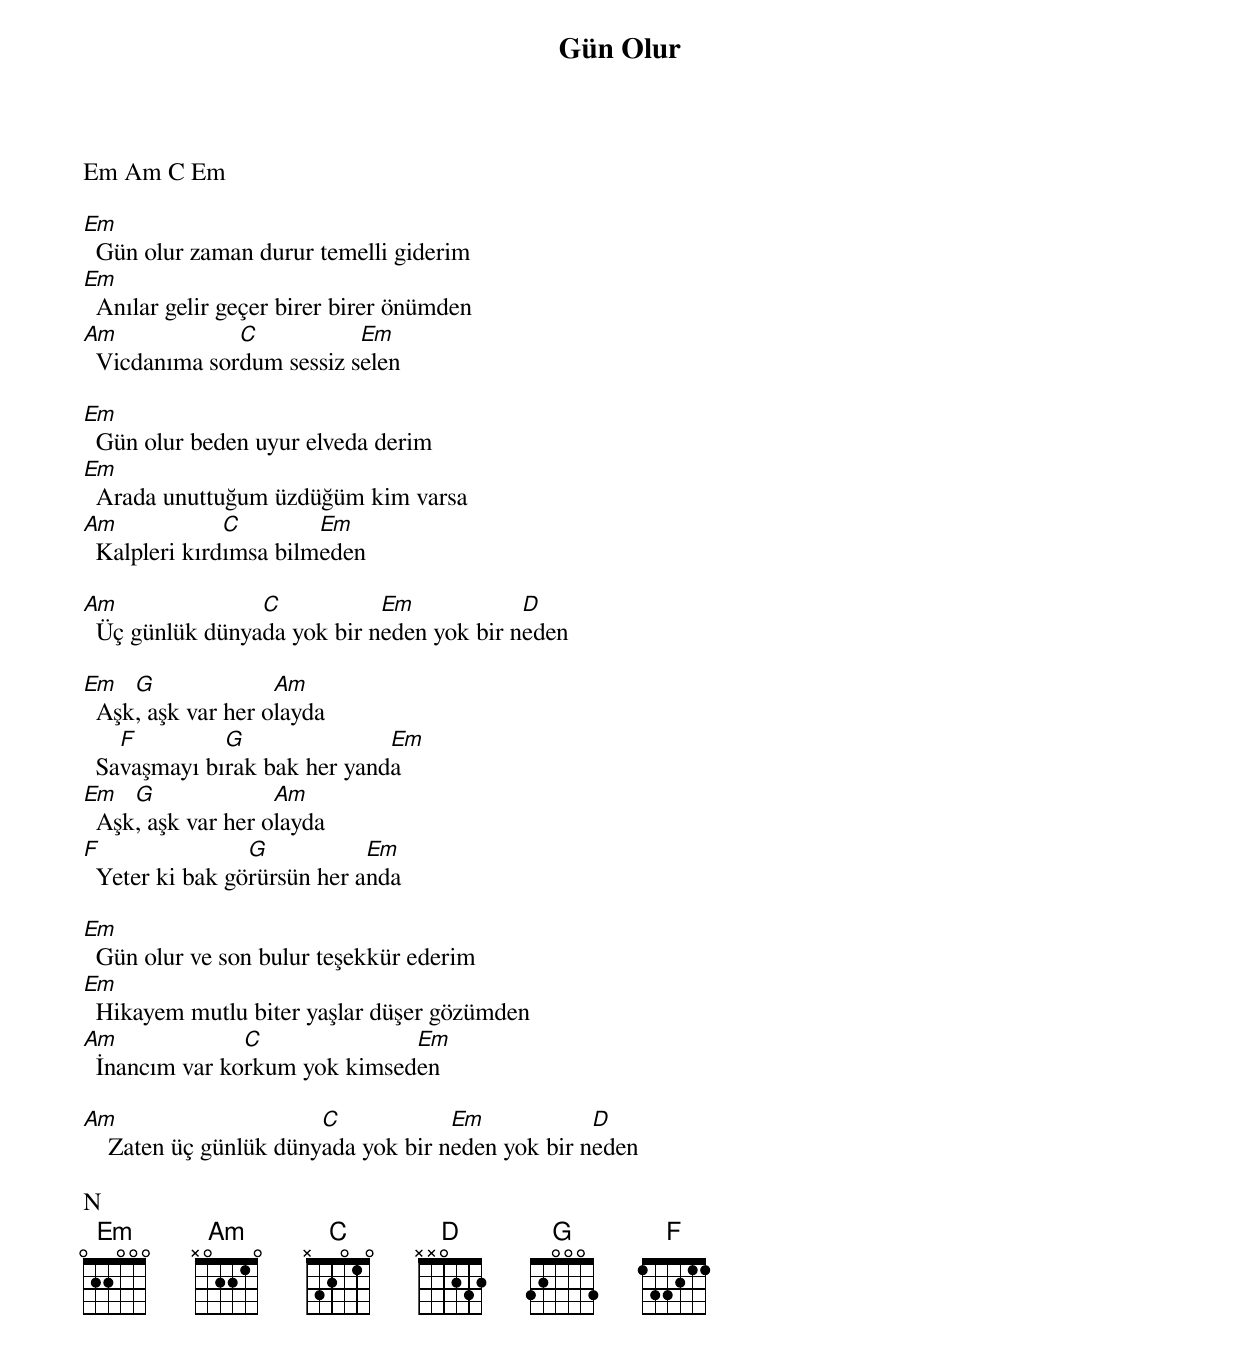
{title: Gün Olur}
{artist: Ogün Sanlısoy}

Em Am C Em

Em
  Gün olur zaman durur temelli giderim
Em
  Anılar gelir geçer birer birer önümden
Am             C           Em
  Vicdanıma sordum sessiz selen

Em
  Gün olur beden uyur elveda derim
Em
  Arada unuttuğum üzdüğüm kim varsa
Am             C        Em
  Kalpleri kırdımsa bilmeden

Am               C           Em            D
  Üç günlük dünyada yok bir neden yok bir neden

Em   G              Am
  Aşk, aşk var her olayda
    F         G               Em
  Savaşmayı bırak bak her yanda
Em   G              Am
  Aşk, aşk var her olayda
F                G           Em
  Yeter ki bak görürsün her anda

Em
  Gün olur ve son bulur teşekkür ederim
Em
  Hikayem mutlu biter yaşlar düşer gözümden
Am              C              Em
  İnancım var korkum yok kimseden

Am                      C            Em            D
    Zaten üç günlük dünyada yok bir neden yok bir neden

N
